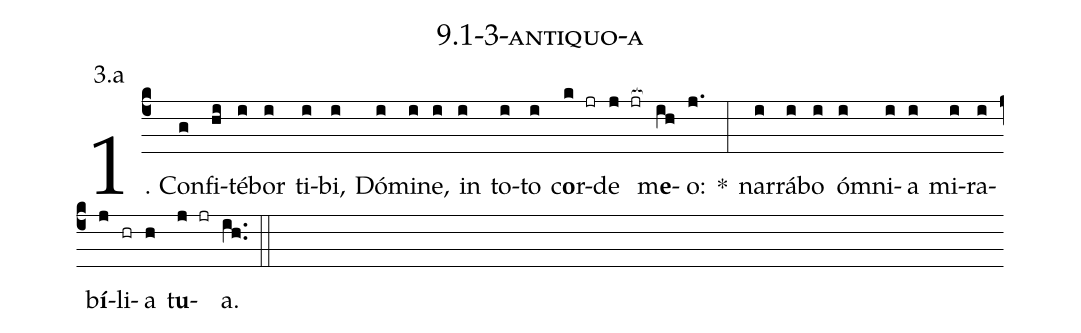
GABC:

name: 9.1-3-antiquo-a;
annotation: 3.a;
%%
(c4)1. Con(g)fi(hi)té(i)bor(i) ti(i)bi,(i) Dó(i)mi(i)ne,(i) in(i) to(i)to(i) c<b>o</b>r(k jr)de(j jr[ocb:1{]) m<b>e</b>(ih[ocb:0}])o:(j.) *(:) nar(i)rá(i)bo(i) óm(i)ni(i)a(i) mi(i)ra(i)b<b>í</b>(j)li(hr)a(h) t<b>u</b>(j jr)a.(ih..) (::)
